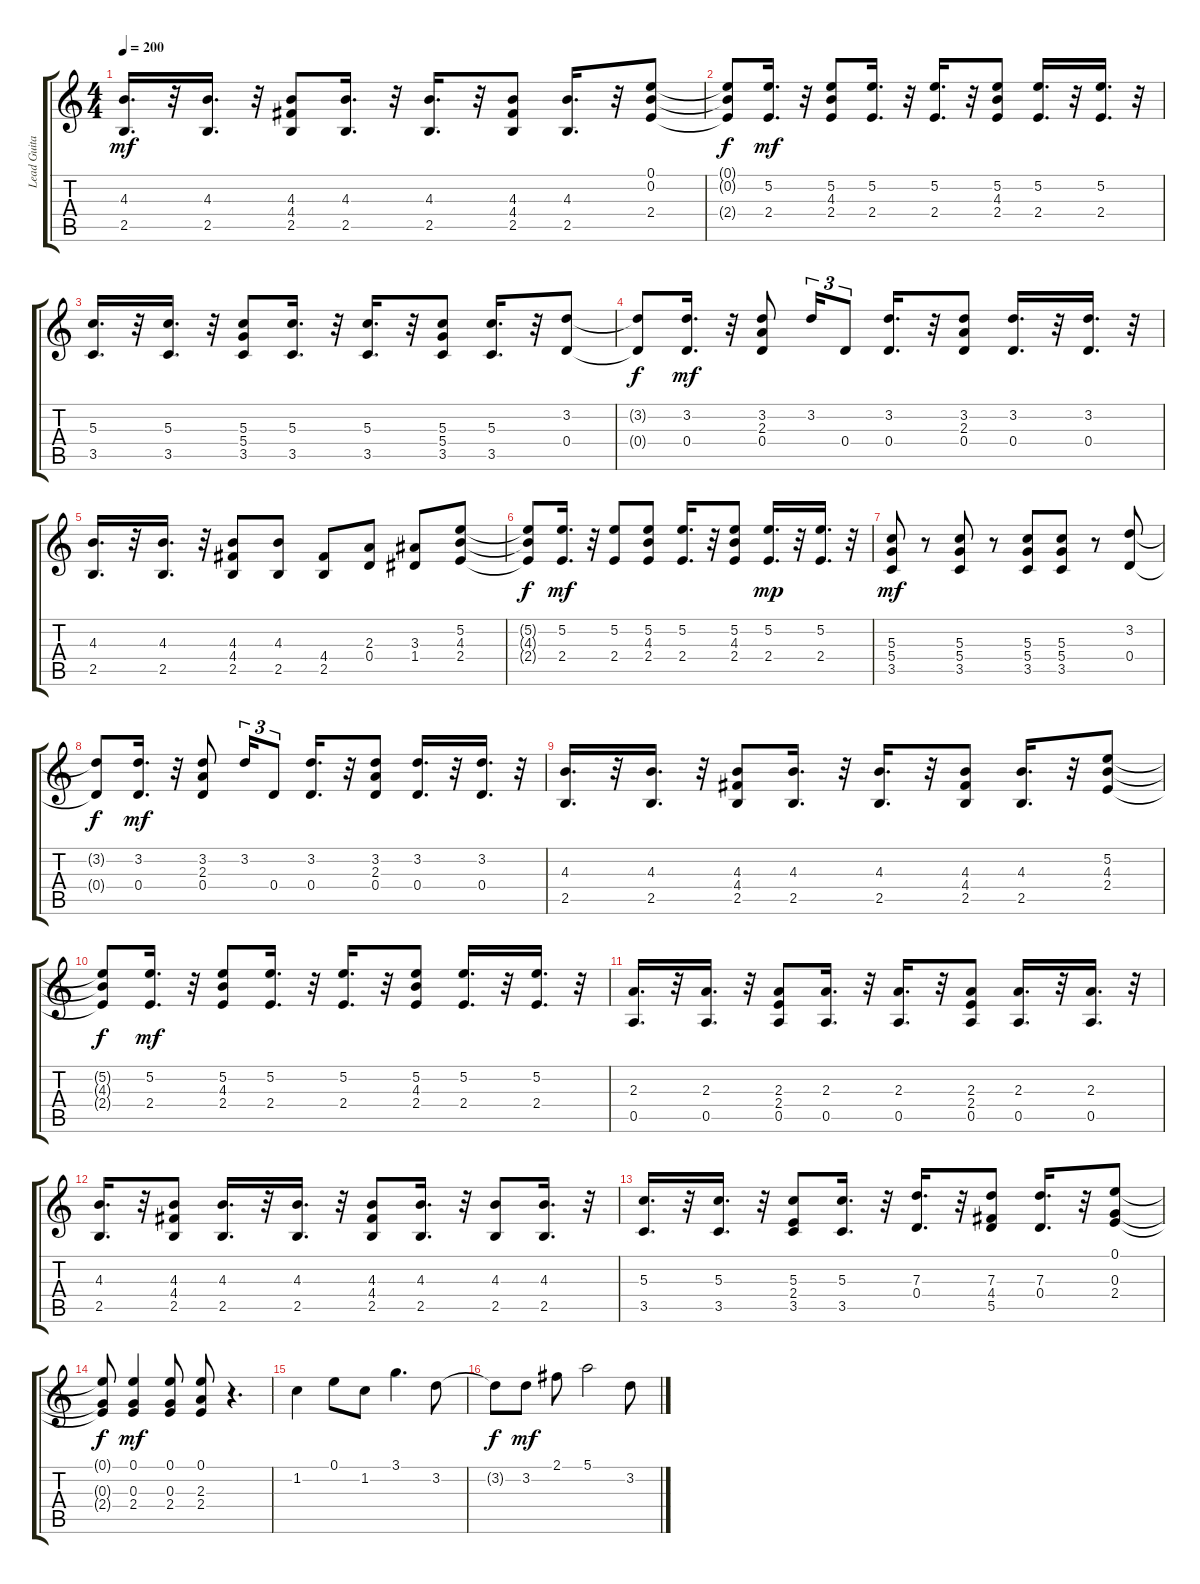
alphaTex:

\track ("Lead Guitar" "Lead Guita") {instrument overdrivenguitar}
\staff {score tabs}
\tuning (E4 B3 G3 D3 A2 E2) {hide}
\ts (4 4)
\tempo 200
\clef g2
\ks c
(4.3 2.5).16{d dy mf} r.32 (4.3 2.5).16{d} r.32 (4.3 4.4 2.5).8 (4.3 2.5).16{d} r.32 (4.3 2.5).16{d} r.32 (4.3 4.4 2.5).8 (4.3 2.5).16{d} r.32 (0.1 0.2 2.4).8 |
(0.1{t} 0.2{t} 2.4{t}).8{dy f} (5.2 2.4).16{d dy mf} r.32 (5.2 4.3 2.4).8 (5.2 2.4).16{d} r.32 (5.2 2.4).16{d} r.32 (5.2 4.3 2.4).8 (5.2 2.4).16{d} r.32 (5.2 2.4).16{d} r.32 |
(5.3 3.5).16{d} r.32 (5.3 3.5).16{d} r.32 (5.3 5.4 3.5).8 (5.3 3.5).16{d} r.32 (5.3 3.5).16{d} r.32 (5.3 5.4 3.5).8 (5.3 3.5).16{d} r.32 (3.2 0.4).8 |
(3.2{t} 0.4{t}).8{dy f} (3.2 0.4).16{d dy mf} r.32 (3.2 2.3 0.4).8 3.2.16{tu (3 2)} 0.4.8{tu (3 2)} (3.2 0.4).16{d} r.32 (3.2 2.3 0.4).8 (3.2 0.4).16{d} r.32 (3.2 0.4).16{d} r.32 |
(4.3 2.5).16{d} r.32 (4.3 2.5).16{d} r.32 (4.3 4.4 2.5).8 (4.3 2.5).8 (4.4 2.5).8 (2.3 0.4).8 (3.3 1.4).8 (5.2 4.3 2.4).8 |
(5.2{t} 4.3{t} 2.4{t}).8{dy f} (5.2 2.4).16{d dy mf} r.32 (5.2 2.4).8 (5.2 4.3 2.4).8 (5.2 2.4).16{d} r.32 (5.2 4.3 2.4).8 (5.2 2.4).16{d dy mp} r.32 (5.2 2.4).16{d} r.32 |
(5.3 5.4 3.5).8{dy mf} r.8 (5.3 5.4 3.5).8 r.8 (5.3 5.4 3.5).8 (5.3 5.4 3.5).8 r.8 (3.2 0.4).8 |
(3.2{t} 0.4{t}).8{dy f} (3.2 0.4).16{d dy mf} r.32 (3.2 2.3 0.4).8 3.2.16{tu (3 2)} 0.4.8{tu (3 2)} (3.2 0.4).16{d} r.32 (3.2 2.3 0.4).8 (3.2 0.4).16{d} r.32 (3.2 0.4).16{d} r.32 |
(4.3 2.5).16{d} r.32 (4.3 2.5).16{d} r.32 (4.3 4.4 2.5).8 (4.3 2.5).16{d} r.32 (4.3 2.5).16{d} r.32 (4.3 4.4 2.5).8 (4.3 2.5).16{d} r.32 (5.2 4.3 2.4).8 |
(5.2{t} 4.3{t} 2.4{t}).8{dy f} (5.2 2.4).16{d dy mf} r.32 (5.2 4.3 2.4).8 (5.2 2.4).16{d} r.32 (5.2 2.4).16{d} r.32 (5.2 4.3 2.4).8 (5.2 2.4).16{d} r.32 (5.2 2.4).16{d} r.32 |
(2.3 0.5).16{d} r.32 (2.3 0.5).16{d} r.32 (2.3 2.4 0.5).8 (2.3 0.5).16{d} r.32 (2.3 0.5).16{d} r.32 (2.3 2.4 0.5).8 (2.3 0.5).16{d} r.32 (2.3 0.5).16{d} r.32 |
(4.3 2.5).16{d} r.32 (4.3 4.4 2.5).8 (4.3 2.5).16{d} r.32 (4.3 2.5).16{d} r.32 (4.3 4.4 2.5).8 (4.3 2.5).16{d} r.32 (4.3 2.5).8 (4.3 2.5).16{d} r.32 |
(5.3 3.5).16{d} r.32 (5.3 3.5).16{d} r.32 (5.3 2.4 3.5).8 (5.3 3.5).16{d} r.32 (7.3 0.4).16{d} r.32 (7.3 4.4 5.5).8 (7.3 0.4).16{d} r.32 (0.1 0.3 2.4).8 |
(0.1{t} 0.3{t} 2.4{t}).8{dy f} (0.1 0.3 2.4).4{dy mf} (0.1 0.3 2.4).8 (0.1 2.3 2.4).8 r.4{d} |
1.2.4 0.1.8 1.2.8 3.1.4{d} 3.2.8 |
3.2{t}.8{dy f} 3.2.8{dy mf} 2.1.8 5.1.2 3.2.8
